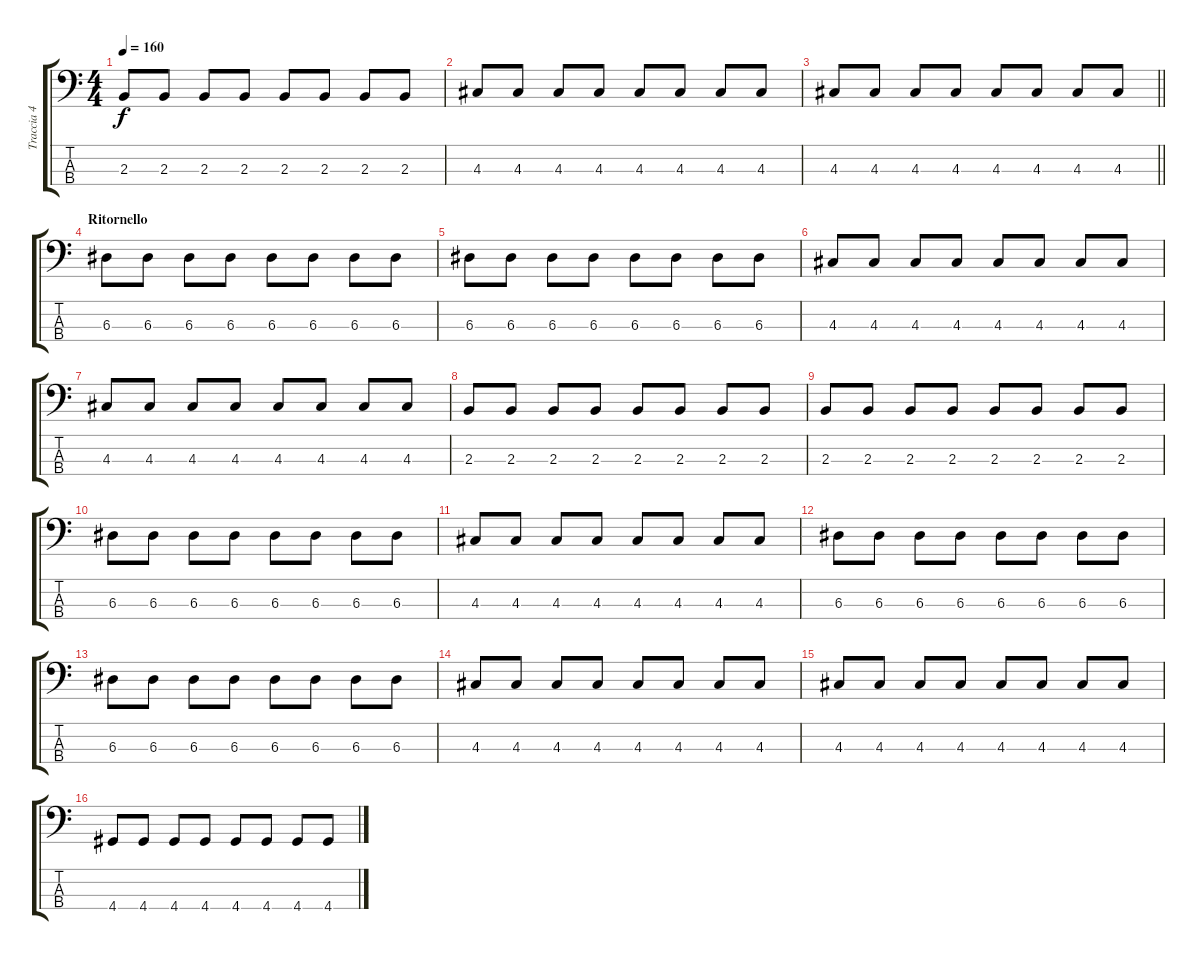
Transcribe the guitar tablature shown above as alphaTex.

\track ("Traccia 4" "Traccia 4") {instrument electricbassfinger}
\staff {score tabs}
\tuning (G2 D2 A1 E1) {hide}
\ts (4 4)
\tempo 160
\clef f4
\ks c
2.3.8{dy f} 2.3.8 2.3.8 2.3.8 2.3.8 2.3.8 2.3.8 2.3.8 |
4.3.8 4.3.8 4.3.8 4.3.8 4.3.8 4.3.8 4.3.8 4.3.8 |
\barLineRight lightlight
4.3.8 4.3.8 4.3.8 4.3.8 4.3.8 4.3.8 4.3.8 4.3.8 |
\section ("" "Ritornello")
6.3.8 6.3.8 6.3.8 6.3.8 6.3.8 6.3.8 6.3.8 6.3.8 |
6.3.8 6.3.8 6.3.8 6.3.8 6.3.8 6.3.8 6.3.8 6.3.8 |
4.3.8 4.3.8 4.3.8 4.3.8 4.3.8 4.3.8 4.3.8 4.3.8 |
4.3.8 4.3.8 4.3.8 4.3.8 4.3.8 4.3.8 4.3.8 4.3.8 |
2.3.8 2.3.8 2.3.8 2.3.8 2.3.8 2.3.8 2.3.8 2.3.8 |
2.3.8 2.3.8 2.3.8 2.3.8 2.3.8 2.3.8 2.3.8 2.3.8 |
6.3.8 6.3.8 6.3.8 6.3.8 6.3.8 6.3.8 6.3.8 6.3.8 |
4.3.8 4.3.8 4.3.8 4.3.8 4.3.8 4.3.8 4.3.8 4.3.8 |
6.3.8 6.3.8 6.3.8 6.3.8 6.3.8 6.3.8 6.3.8 6.3.8 |
6.3.8 6.3.8 6.3.8 6.3.8 6.3.8 6.3.8 6.3.8 6.3.8 |
4.3.8 4.3.8 4.3.8 4.3.8 4.3.8 4.3.8 4.3.8 4.3.8 |
4.3.8 4.3.8 4.3.8 4.3.8 4.3.8 4.3.8 4.3.8 4.3.8 |
4.4.8 4.4.8 4.4.8 4.4.8 4.4.8 4.4.8 4.4.8 4.4.8
